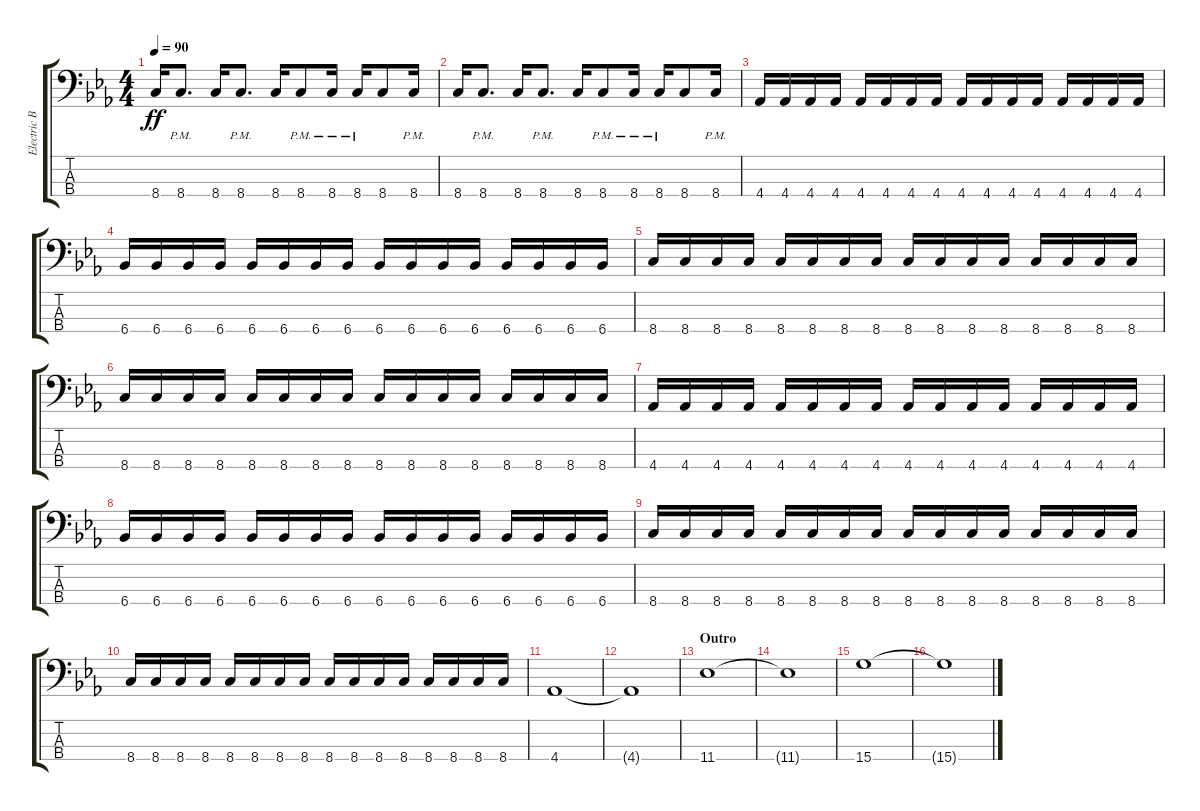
\track ("Electric Bass" "Electric B") {instrument electricbassfinger}
\staff {score tabs}
\tuning (G2 D2 A1 E1) {hide}
\ts (4 4)
\tempo 90
\clef f4
\ks cminor
8.4.16{dy ff} 8.4{pm}.8{d} 8.4.16 8.4{pm}.8{d} 8.4.16 8.4{pm}.8 8.4{pm}.16 8.4{pm}.16 8.4.8 8.4{pm}.16 |
8.4.16 8.4{pm}.8{d} 8.4.16 8.4{pm}.8{d} 8.4.16 8.4{pm}.8 8.4{pm}.16 8.4{pm}.16 8.4.8 8.4{pm}.16 |
4.4.16 4.4.16 4.4.16 4.4.16 4.4.16 4.4.16 4.4.16 4.4.16 4.4.16 4.4.16 4.4.16 4.4.16 4.4.16 4.4.16 4.4.16 4.4.16 |
6.4.16 6.4.16 6.4.16 6.4.16 6.4.16 6.4.16 6.4.16 6.4.16 6.4.16 6.4.16 6.4.16 6.4.16 6.4.16 6.4.16 6.4.16 6.4.16 |
8.4.16 8.4.16 8.4.16 8.4.16 8.4.16 8.4.16 8.4.16 8.4.16 8.4.16 8.4.16 8.4.16 8.4.16 8.4.16 8.4.16 8.4.16 8.4.16 |
8.4.16 8.4.16 8.4.16 8.4.16 8.4.16 8.4.16 8.4.16 8.4.16 8.4.16 8.4.16 8.4.16 8.4.16 8.4.16 8.4.16 8.4.16 8.4.16 |
4.4.16 4.4.16 4.4.16 4.4.16 4.4.16 4.4.16 4.4.16 4.4.16 4.4.16 4.4.16 4.4.16 4.4.16 4.4.16 4.4.16 4.4.16 4.4.16 |
6.4.16 6.4.16 6.4.16 6.4.16 6.4.16 6.4.16 6.4.16 6.4.16 6.4.16 6.4.16 6.4.16 6.4.16 6.4.16 6.4.16 6.4.16 6.4.16 |
8.4.16 8.4.16 8.4.16 8.4.16 8.4.16 8.4.16 8.4.16 8.4.16 8.4.16 8.4.16 8.4.16 8.4.16 8.4.16 8.4.16 8.4.16 8.4.16 |
8.4.16 8.4.16 8.4.16 8.4.16 8.4.16 8.4.16 8.4.16 8.4.16 8.4.16 8.4.16 8.4.16 8.4.16 8.4.16 8.4.16 8.4.16 8.4.16 |
4.4.1 |
4.4{t}.1 |
\section ("" "Outro")
11.4.1 |
11.4{t}.1 |
15.4.1 |
15.4{t}.1
